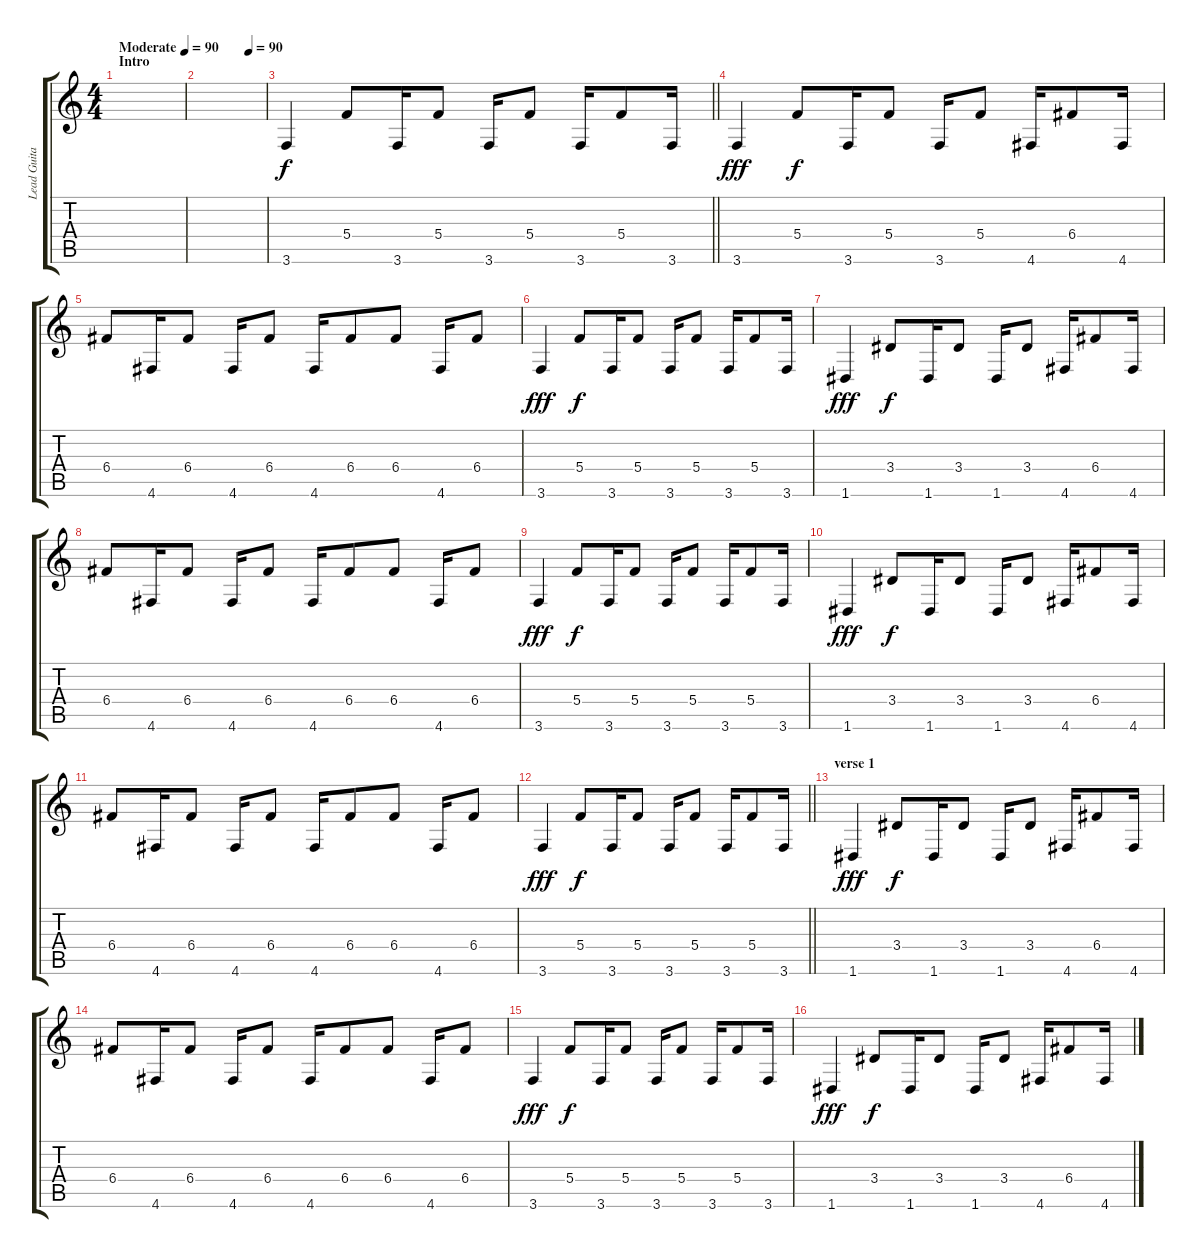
\track ("Lead Guitar - Christian Andreu" "Lead Guita") {instrument overdrivenguitar}
\staff {score tabs}
\tuning (D4 A3 F3 C3 G2 D2) {hide}
\ts (4 4)
\section ("" "Intro")
\tempo (90 "Moderate")
\tempo 70
\tempo (90 "Moderate")
\clef g2
\ks c
|
\tempo (90 0.75)
|
\barLineRight lightlight
3.6.4 5.4.8{dy f} 3.6.16 5.4.8 3.6.16 5.4.8 3.6.16 5.4.8 3.6.16 |
\section ("" "")
3.6.4{dy fff} 5.4.8{dy f} 3.6.16 5.4.8 3.6.16 5.4.8 4.6.16 6.4.8 4.6.16 |
6.4.8 4.6.16 6.4.8 4.6.16 6.4.8 4.6.16 6.4.8 6.4.8 4.6.16 6.4.8 |
3.6.4{dy fff} 5.4.8{dy f} 3.6.16 5.4.8 3.6.16 5.4.8 3.6.16 5.4.8 3.6.16 |
1.6.4{dy fff} 3.4.8{dy f} 1.6.16 3.4.8 1.6.16 3.4.8 4.6.16 6.4.8 4.6.16 |
6.4.8 4.6.16 6.4.8 4.6.16 6.4.8 4.6.16 6.4.8 6.4.8 4.6.16 6.4.8 |
3.6.4{dy fff} 5.4.8{dy f} 3.6.16 5.4.8 3.6.16 5.4.8 3.6.16 5.4.8 3.6.16 |
1.6.4{dy fff} 3.4.8{dy f} 1.6.16 3.4.8 1.6.16 3.4.8 4.6.16 6.4.8 4.6.16 |
6.4.8 4.6.16 6.4.8 4.6.16 6.4.8 4.6.16 6.4.8 6.4.8 4.6.16 6.4.8 |
\barLineRight lightlight
3.6.4{dy fff} 5.4.8{dy f} 3.6.16 5.4.8 3.6.16 5.4.8 3.6.16 5.4.8 3.6.16 |
\section ("" "verse 1")
1.6.4{dy fff} 3.4.8{dy f} 1.6.16 3.4.8 1.6.16 3.4.8 4.6.16 6.4.8 4.6.16 |
6.4.8 4.6.16 6.4.8 4.6.16 6.4.8 4.6.16 6.4.8 6.4.8 4.6.16 6.4.8 |
3.6.4{dy fff} 5.4.8{dy f} 3.6.16 5.4.8 3.6.16 5.4.8 3.6.16 5.4.8 3.6.16 |
1.6.4{dy fff} 3.4.8{dy f} 1.6.16 3.4.8 1.6.16 3.4.8 4.6.16 6.4.8 4.6.16
